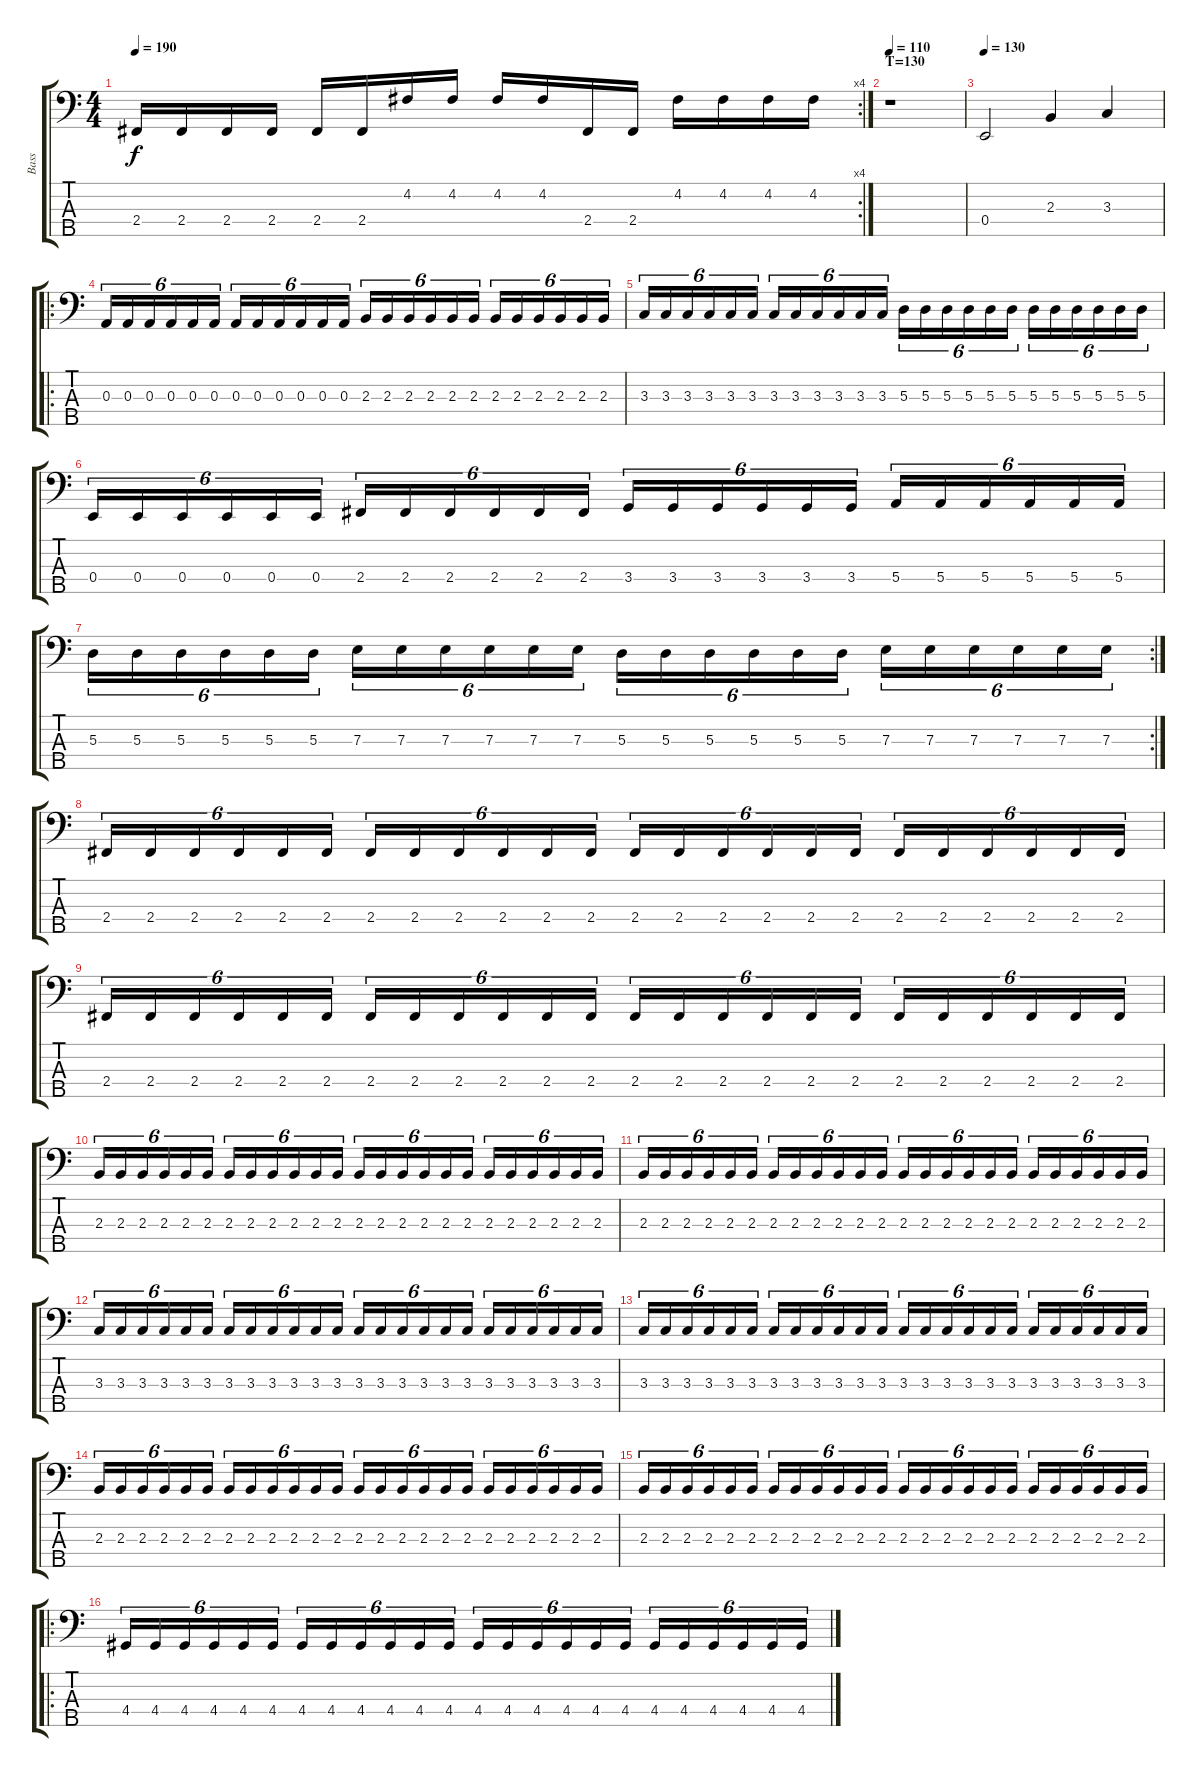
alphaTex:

\track ("Bass" "Bass") {instrument electricbassfinger}
\staff {score tabs}
\tuning (G2 D2 A1 E1 B0) {hide}
\rc 4
\ts (4 4)
\tempo 190
\clef f4
\ks c
2.4.16{dy f} 2.4.16 2.4.16 2.4.16 2.4.16 2.4.16 4.2.16 4.2.16 4.2.16 4.2.16 2.4.16 2.4.16 4.2.16 4.2.16 4.2.16 4.2.16 |
\section ("" "T=130")
\tempo 110
r.1 |
\tempo 130
0.4.2 2.3.4 3.3.4 |
\ro
0.3.16{tu (6 4)} 0.3.16{tu (6 4)} 0.3.16{tu (6 4)} 0.3.16{tu (6 4)} 0.3.16{tu (6 4)} 0.3.16{tu (6 4)} 0.3.16{tu (6 4)} 0.3.16{tu (6 4)} 0.3.16{tu (6 4)} 0.3.16{tu (6 4)} 0.3.16{tu (6 4)} 0.3.16{tu (6 4)} 2.3.16{tu (6 4)} 2.3.16{tu (6 4)} 2.3.16{tu (6 4)} 2.3.16{tu (6 4)} 2.3.16{tu (6 4)} 2.3.16{tu (6 4)} 2.3.16{tu (6 4)} 2.3.16{tu (6 4)} 2.3.16{tu (6 4)} 2.3.16{tu (6 4)} 2.3.16{tu (6 4)} 2.3.16{tu (6 4)} |
3.3.16{tu (6 4)} 3.3.16{tu (6 4)} 3.3.16{tu (6 4)} 3.3.16{tu (6 4)} 3.3.16{tu (6 4)} 3.3.16{tu (6 4)} 3.3.16{tu (6 4)} 3.3.16{tu (6 4)} 3.3.16{tu (6 4)} 3.3.16{tu (6 4)} 3.3.16{tu (6 4)} 3.3.16{tu (6 4)} 5.3.16{tu (6 4)} 5.3.16{tu (6 4)} 5.3.16{tu (6 4)} 5.3.16{tu (6 4)} 5.3.16{tu (6 4)} 5.3.16{tu (6 4)} 5.3.16{tu (6 4)} 5.3.16{tu (6 4)} 5.3.16{tu (6 4)} 5.3.16{tu (6 4)} 5.3.16{tu (6 4)} 5.3.16{tu (6 4)} |
0.4.16{tu (6 4)} 0.4.16{tu (6 4)} 0.4.16{tu (6 4)} 0.4.16{tu (6 4)} 0.4.16{tu (6 4)} 0.4.16{tu (6 4)} 2.4.16{tu (6 4)} 2.4.16{tu (6 4)} 2.4.16{tu (6 4)} 2.4.16{tu (6 4)} 2.4.16{tu (6 4)} 2.4.16{tu (6 4)} 3.4.16{tu (6 4)} 3.4.16{tu (6 4)} 3.4.16{tu (6 4)} 3.4.16{tu (6 4)} 3.4.16{tu (6 4)} 3.4.16{tu (6 4)} 5.4.16{tu (6 4)} 5.4.16{tu (6 4)} 5.4.16{tu (6 4)} 5.4.16{tu (6 4)} 5.4.16{tu (6 4)} 5.4.16{tu (6 4)} |
\rc 2
5.3.16{tu (6 4)} 5.3.16{tu (6 4)} 5.3.16{tu (6 4)} 5.3.16{tu (6 4)} 5.3.16{tu (6 4)} 5.3.16{tu (6 4)} 7.3.16{tu (6 4)} 7.3.16{tu (6 4)} 7.3.16{tu (6 4)} 7.3.16{tu (6 4)} 7.3.16{tu (6 4)} 7.3.16{tu (6 4)} 5.3.16{tu (6 4)} 5.3.16{tu (6 4)} 5.3.16{tu (6 4)} 5.3.16{tu (6 4)} 5.3.16{tu (6 4)} 5.3.16{tu (6 4)} 7.3.16{tu (6 4)} 7.3.16{tu (6 4)} 7.3.16{tu (6 4)} 7.3.16{tu (6 4)} 7.3.16{tu (6 4)} 7.3.16{tu (6 4)} |
2.4.16{tu (6 4)} 2.4.16{tu (6 4)} 2.4.16{tu (6 4)} 2.4.16{tu (6 4)} 2.4.16{tu (6 4)} 2.4.16{tu (6 4)} 2.4.16{tu (6 4)} 2.4.16{tu (6 4)} 2.4.16{tu (6 4)} 2.4.16{tu (6 4)} 2.4.16{tu (6 4)} 2.4.16{tu (6 4)} 2.4.16{tu (6 4)} 2.4.16{tu (6 4)} 2.4.16{tu (6 4)} 2.4.16{tu (6 4)} 2.4.16{tu (6 4)} 2.4.16{tu (6 4)} 2.4.16{tu (6 4)} 2.4.16{tu (6 4)} 2.4.16{tu (6 4)} 2.4.16{tu (6 4)} 2.4.16{tu (6 4)} 2.4.16{tu (6 4)} |
2.4.16{tu (6 4)} 2.4.16{tu (6 4)} 2.4.16{tu (6 4)} 2.4.16{tu (6 4)} 2.4.16{tu (6 4)} 2.4.16{tu (6 4)} 2.4.16{tu (6 4)} 2.4.16{tu (6 4)} 2.4.16{tu (6 4)} 2.4.16{tu (6 4)} 2.4.16{tu (6 4)} 2.4.16{tu (6 4)} 2.4.16{tu (6 4)} 2.4.16{tu (6 4)} 2.4.16{tu (6 4)} 2.4.16{tu (6 4)} 2.4.16{tu (6 4)} 2.4.16{tu (6 4)} 2.4.16{tu (6 4)} 2.4.16{tu (6 4)} 2.4.16{tu (6 4)} 2.4.16{tu (6 4)} 2.4.16{tu (6 4)} 2.4.16{tu (6 4)} |
2.3.16{tu (6 4)} 2.3.16{tu (6 4)} 2.3.16{tu (6 4)} 2.3.16{tu (6 4)} 2.3.16{tu (6 4)} 2.3.16{tu (6 4)} 2.3.16{tu (6 4)} 2.3.16{tu (6 4)} 2.3.16{tu (6 4)} 2.3.16{tu (6 4)} 2.3.16{tu (6 4)} 2.3.16{tu (6 4)} 2.3.16{tu (6 4)} 2.3.16{tu (6 4)} 2.3.16{tu (6 4)} 2.3.16{tu (6 4)} 2.3.16{tu (6 4)} 2.3.16{tu (6 4)} 2.3.16{tu (6 4)} 2.3.16{tu (6 4)} 2.3.16{tu (6 4)} 2.3.16{tu (6 4)} 2.3.16{tu (6 4)} 2.3.16{tu (6 4)} |
2.3.16{tu (6 4)} 2.3.16{tu (6 4)} 2.3.16{tu (6 4)} 2.3.16{tu (6 4)} 2.3.16{tu (6 4)} 2.3.16{tu (6 4)} 2.3.16{tu (6 4)} 2.3.16{tu (6 4)} 2.3.16{tu (6 4)} 2.3.16{tu (6 4)} 2.3.16{tu (6 4)} 2.3.16{tu (6 4)} 2.3.16{tu (6 4)} 2.3.16{tu (6 4)} 2.3.16{tu (6 4)} 2.3.16{tu (6 4)} 2.3.16{tu (6 4)} 2.3.16{tu (6 4)} 2.3.16{tu (6 4)} 2.3.16{tu (6 4)} 2.3.16{tu (6 4)} 2.3.16{tu (6 4)} 2.3.16{tu (6 4)} 2.3.16{tu (6 4)} |
3.3.16{tu (6 4)} 3.3.16{tu (6 4)} 3.3.16{tu (6 4)} 3.3.16{tu (6 4)} 3.3.16{tu (6 4)} 3.3.16{tu (6 4)} 3.3.16{tu (6 4)} 3.3.16{tu (6 4)} 3.3.16{tu (6 4)} 3.3.16{tu (6 4)} 3.3.16{tu (6 4)} 3.3.16{tu (6 4)} 3.3.16{tu (6 4)} 3.3.16{tu (6 4)} 3.3.16{tu (6 4)} 3.3.16{tu (6 4)} 3.3.16{tu (6 4)} 3.3.16{tu (6 4)} 3.3.16{tu (6 4)} 3.3.16{tu (6 4)} 3.3.16{tu (6 4)} 3.3.16{tu (6 4)} 3.3.16{tu (6 4)} 3.3.16{tu (6 4)} |
3.3.16{tu (6 4)} 3.3.16{tu (6 4)} 3.3.16{tu (6 4)} 3.3.16{tu (6 4)} 3.3.16{tu (6 4)} 3.3.16{tu (6 4)} 3.3.16{tu (6 4)} 3.3.16{tu (6 4)} 3.3.16{tu (6 4)} 3.3.16{tu (6 4)} 3.3.16{tu (6 4)} 3.3.16{tu (6 4)} 3.3.16{tu (6 4)} 3.3.16{tu (6 4)} 3.3.16{tu (6 4)} 3.3.16{tu (6 4)} 3.3.16{tu (6 4)} 3.3.16{tu (6 4)} 3.3.16{tu (6 4)} 3.3.16{tu (6 4)} 3.3.16{tu (6 4)} 3.3.16{tu (6 4)} 3.3.16{tu (6 4)} 3.3.16{tu (6 4)} |
2.3.16{tu (6 4)} 2.3.16{tu (6 4)} 2.3.16{tu (6 4)} 2.3.16{tu (6 4)} 2.3.16{tu (6 4)} 2.3.16{tu (6 4)} 2.3.16{tu (6 4)} 2.3.16{tu (6 4)} 2.3.16{tu (6 4)} 2.3.16{tu (6 4)} 2.3.16{tu (6 4)} 2.3.16{tu (6 4)} 2.3.16{tu (6 4)} 2.3.16{tu (6 4)} 2.3.16{tu (6 4)} 2.3.16{tu (6 4)} 2.3.16{tu (6 4)} 2.3.16{tu (6 4)} 2.3.16{tu (6 4)} 2.3.16{tu (6 4)} 2.3.16{tu (6 4)} 2.3.16{tu (6 4)} 2.3.16{tu (6 4)} 2.3.16{tu (6 4)} |
2.3.16{tu (6 4)} 2.3.16{tu (6 4)} 2.3.16{tu (6 4)} 2.3.16{tu (6 4)} 2.3.16{tu (6 4)} 2.3.16{tu (6 4)} 2.3.16{tu (6 4)} 2.3.16{tu (6 4)} 2.3.16{tu (6 4)} 2.3.16{tu (6 4)} 2.3.16{tu (6 4)} 2.3.16{tu (6 4)} 2.3.16{tu (6 4)} 2.3.16{tu (6 4)} 2.3.16{tu (6 4)} 2.3.16{tu (6 4)} 2.3.16{tu (6 4)} 2.3.16{tu (6 4)} 2.3.16{tu (6 4)} 2.3.16{tu (6 4)} 2.3.16{tu (6 4)} 2.3.16{tu (6 4)} 2.3.16{tu (6 4)} 2.3.16{tu (6 4)} |
\ro
4.4.16{tu (6 4)} 4.4.16{tu (6 4)} 4.4.16{tu (6 4)} 4.4.16{tu (6 4)} 4.4.16{tu (6 4)} 4.4.16{tu (6 4)} 4.4.16{tu (6 4)} 4.4.16{tu (6 4)} 4.4.16{tu (6 4)} 4.4.16{tu (6 4)} 4.4.16{tu (6 4)} 4.4.16{tu (6 4)} 4.4.16{tu (6 4)} 4.4.16{tu (6 4)} 4.4.16{tu (6 4)} 4.4.16{tu (6 4)} 4.4.16{tu (6 4)} 4.4.16{tu (6 4)} 4.4.16{tu (6 4)} 4.4.16{tu (6 4)} 4.4.16{tu (6 4)} 4.4.16{tu (6 4)} 4.4.16{tu (6 4)} 4.4.16{tu (6 4)}
